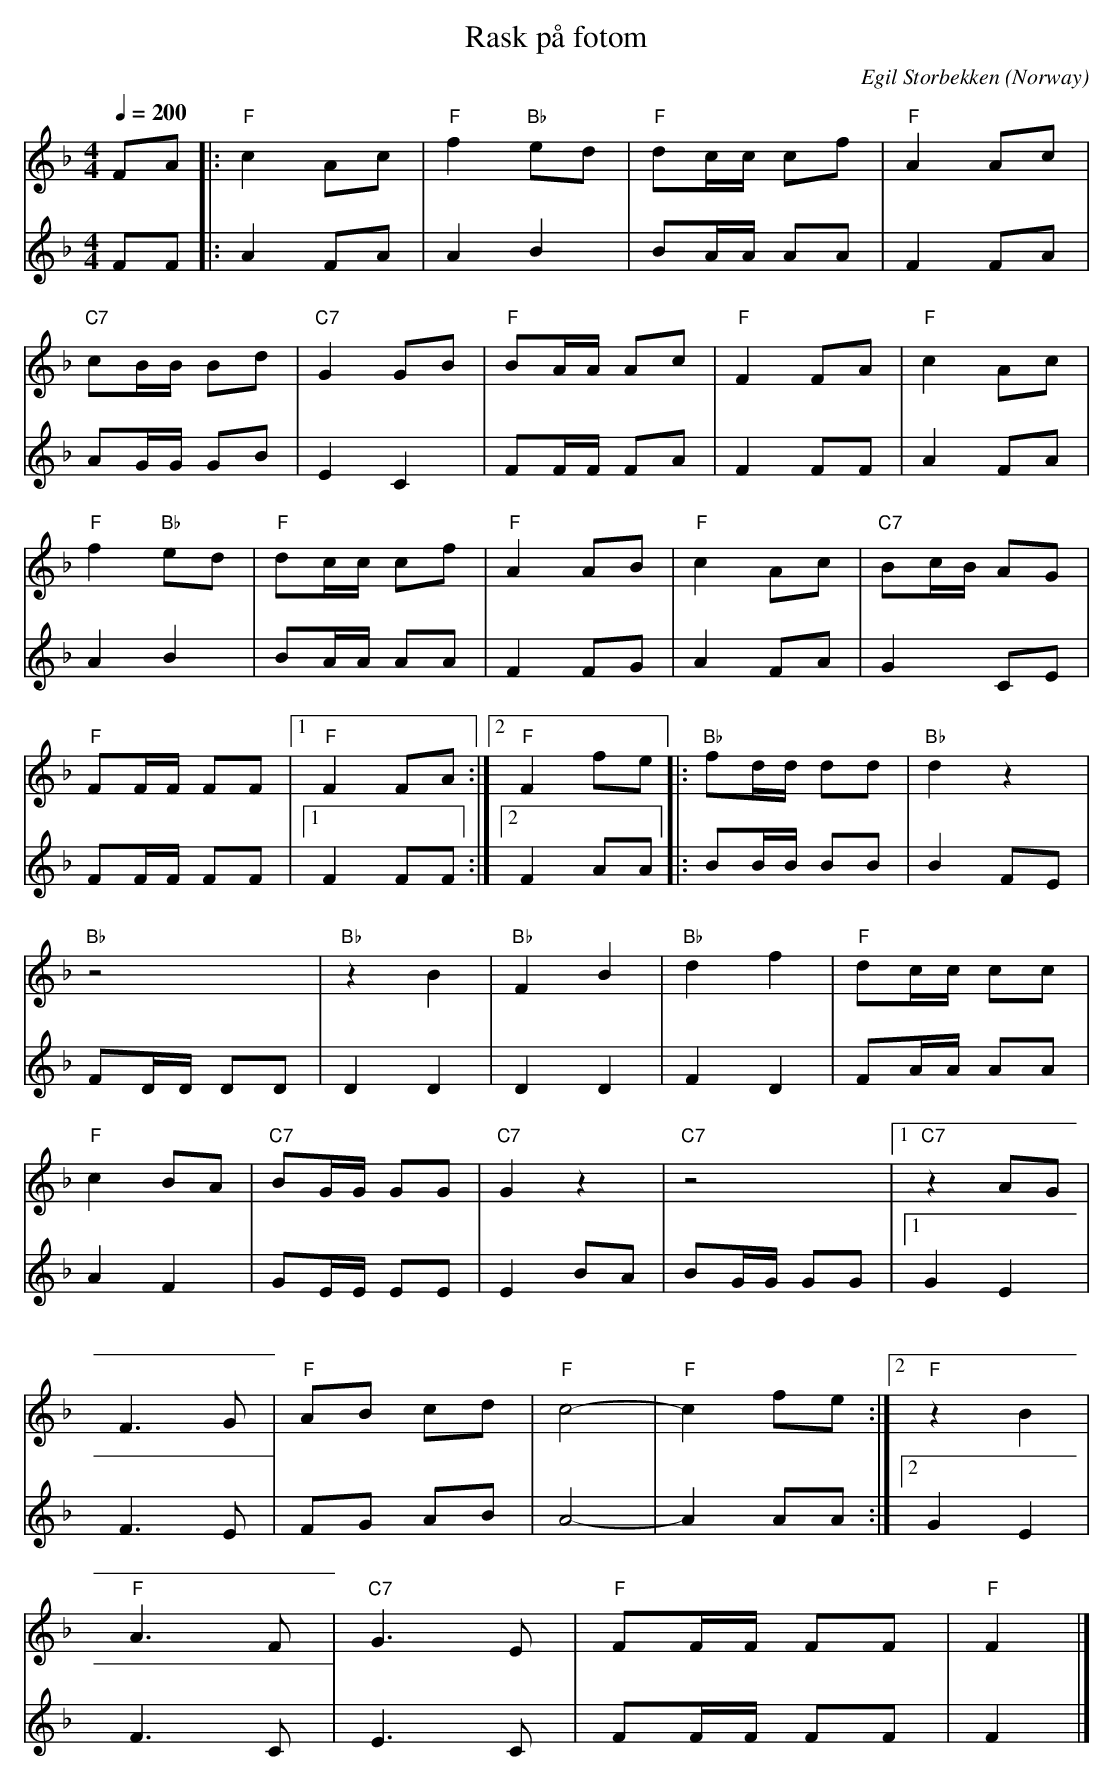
X:1
T:Rask p\aa fotom
C:Egil Storbekken
O:Norway
M:4/4
L:1/8
Q:1/4=200
K:F
V:1
FA|:"F"c2 Ac|"F"f2 "Bb"ed|"F"dc/c/ cf|"F"A2 Ac|
V:2
FF|:A2 FA|A2 B2|BA/A/ AA|F2 FA|
V:1
"C7"cB/B/ Bd|"C7"G2 GB|"F"BA/A/ Ac|"F"F2 FA|"F"c2 Ac|
V:2
AG/G/ GB|E2 C2|FF/F/ FA|F2 FF|A2 FA|
V:1
"F"f2 "Bb"ed|"F"dc/c/ cf|"F"A2 AB|"F"c2 Ac|"C7"Bc/B/ AG|
V:2
A2 B2|BA/A/ AA|F2 FG|A2 FA|G2 CE|
V:1
"F"FF/F/ FF|[1"F"F2 FA :|[2"F"F2 fe|:"Bb"fd/d/ dd|"Bb"d2 z2|
V:2
FF/F/ FF|[1F2 FF:|[2F2 AA|:BB/B/ BB|B2 FE|
V:1
"Bb"z4|"Bb"z2 B2|"Bb"F2 B2|"Bb"d2 f2|"F"dc/c/ cc|
V:2
FD/D/ DD|D2 D2|D2 D2|F2 D2|FA/A/ AA|
V:1
"F"c2 BA|"C7"BG/G/ GG|"C7"G2 z2|"C7"z4|[1"C7"z2 AG|
V:2
A2 F2|GE/E/ EE|E2 BA|BG/G/ GG|[1G2 E2|
V:1
F3G|"F"AB cd|"F"c4-|"F"c2 fe:|[2"F"z2 B2|
V:2
F3E|FG AB|A4-|A2 AA:|[2G2 E2|
V:1
"F"A3F|"C7"G3E|"F"FF/F/ FF|"F"F2|]
V:2
F3C|E3C|FF/F/ FF|F2|]
